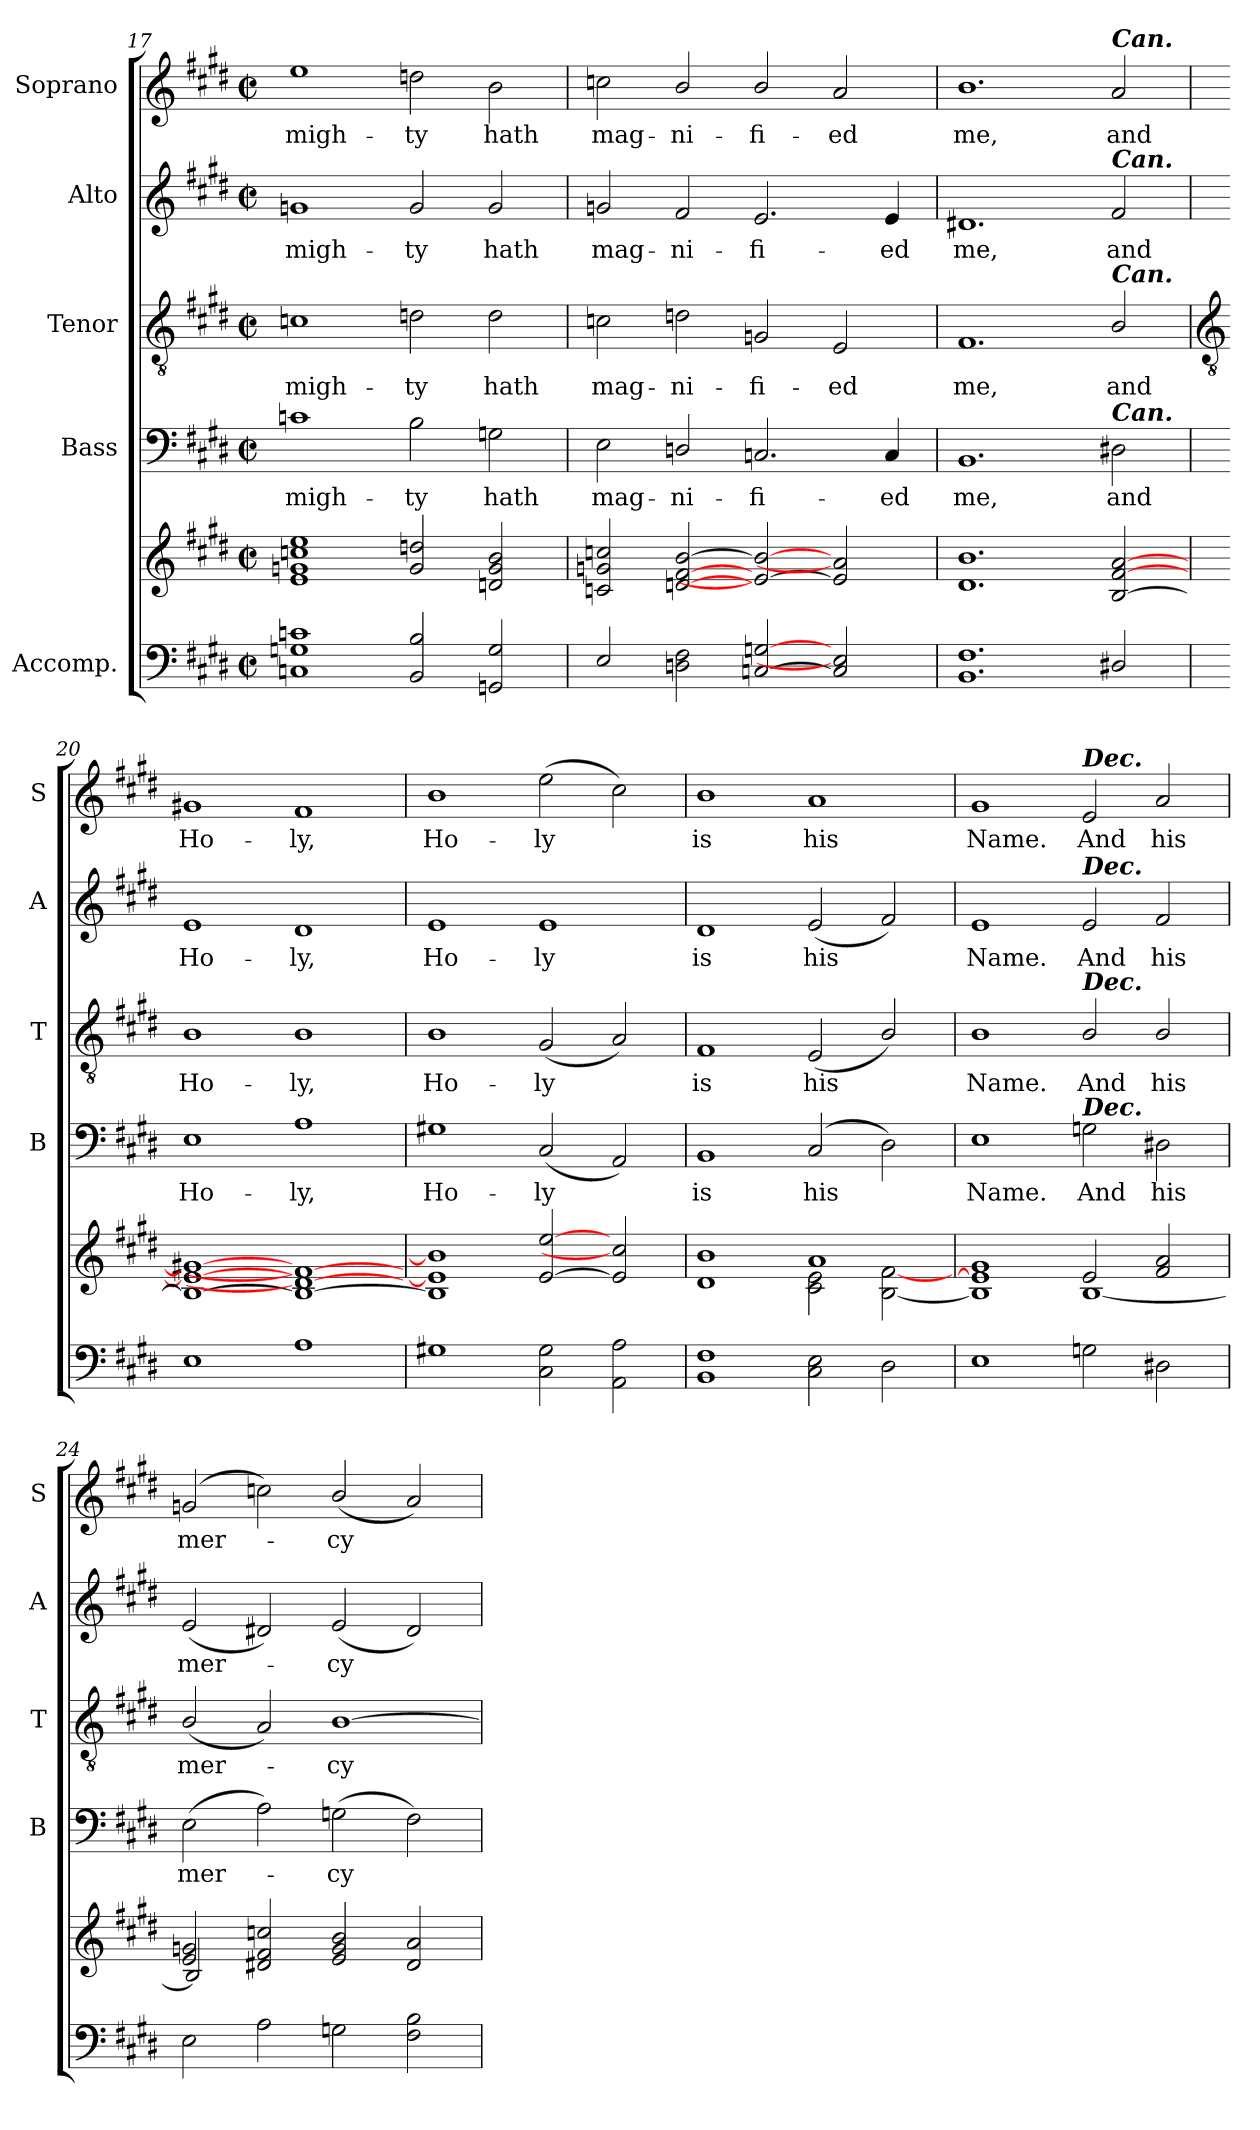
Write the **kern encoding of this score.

**kern	**kern	**dynam	**kern	**text	**kern	**text	**kern	**text	**kern	**text
*part5	*part5	*part5	*part4	*part4	*part3	*part3	*part2	*part2	*part1	*part1
*staff6	*staff5	*staff5/6	*staff4	*staff4	*staff3	*staff3	*staff2	*staff2	*staff1	*staff1
*I"Accomp.	*	*	*I"Bass	*	*I"Tenor	*	*I"Alto	*	*I"Soprano	*
*	*	*	*I'B	*	*I'T	*	*I'A	*	*I'S	*
*clefF4	*clefG2	*	*clefF4	*	*clefGv2	*	*clefG2	*	*clefG2	*
*k[f#c#g#d#]	*k[f#c#g#d#]	*	*k[f#c#g#d#]	*	*k[f#c#g#d#]	*	*k[f#c#g#d#]	*	*k[f#c#g#d#]	*
*E:	*E:	*	*E:	*	*E:	*	*E:	*	*E:	*
*M4/2	*M4/2	*	*M4/2	*	*M4/2	*	*M4/2	*	*M4/2	*
*met(c|)	*met(c|)	*	*met(c|)	*	*met(c|)	*	*met(c|)	*	*met(c|)	*
=17	=17	=17	=17	=17	=17	=17	=17	=17	=17	=17
*^	*^	*	*	*	*	*	*	*	*	*
!	!	!	!	!	!	!LO:LY:b	!	!LO:LY:b	!	!LO:LY:b	!	!LO:LY:b
1Cn 1Gn 1cn	0ryy	1e 1gn 1ccn 1ee	0ryy	.	1cn	migh-	1cn	migh-	1gn	migh-	1ee	migh-
!	!	!	!	!	!	!LO:LY:b	!	!LO:LY:b	!	!LO:LY:b	!	!LO:LY:b
2BB 2B	.	2g 2ddn	.	.	2B	-ty	2dn	-ty	2g	-ty	2ddn	-ty
!	!	!	!	!	!	!LO:LY:b	!	!LO:LY:b	!	!LO:LY:b	!	!LO:LY:b
2GGn 2G	.	2dn 2g 2b	.	.	2Gn	hath	2d	hath	2g	hath	2b	hath
=18	=18	=18	=18	=18	=18	=18	=18	=18	=18	=18	=18	=18
!	!	!	!	!	!	!LO:LY:b	!	!LO:LY:b	!	!LO:LY:b	!	!LO:LY:b
2E	0ryy	2cn 2gn 2ccn	0ryy	.	2E	mag-	2cn	mag-	2gn	mag-	2ccn	mag-
!	!	!	!	!	!	!LO:LY:b	!	!LO:LY:b	!	!LO:LY:b	!	!LO:LY:b
2Dn\ 2F#\	.	[2dn/ [2f#/ [2b/	.	.	2Dn/	-ni-	2dn	-ni-	2f#	-ni-	2b/	-ni-
!	!	!	!	!	!	!LO:LY:b	!	!LO:LY:b	!	!LO:LY:b	!	!LO:LY:b
[2Cn [2Gn	.	2e/_ 2b/_	.	.	2.Cn	-fi-	2Gn	-fi-	2.e	-fi-	2b/	-fi-
!	!	!	!	!	!	!	!	!LO:LY:b	!	!	!	!LO:LY:b
2C] 2E]	.	2e] 2a]	.	.	.	.	2E	-ed	.	.	2a	-ed
!	!	!	!	!	!	!LO:LY:b	!	!	!	!LO:LY:b	!	!
.	.	.	.	.	4C	-ed	.	.	4e	-ed	.	.
=19	=19	=19	=19	=19	=19	=19	=19	=19	=19	=19	=19	=19
!	!	!	!	!	!	!LO:LY:b	!	!LO:LY:b	!	!LO:LY:b	!	!LO:LY:b
1.BB 1.F#	0ryy	1.d# 1.b	0ryy	.	1.BB	me,	1.F#	me,	1.d#X	me,	1.b	me,
!	!	!	!	!	!	!	!	!	!	!	!LO:TX:a:Bi:t=Can.	!
!	!	!	!	!	!	!	!	!	!LO:TX:a:Bi:t=Can.	!	!	!
!	!	!	!	!	!	!	!LO:TX:a:Bi:t=Can.	!	!	!	!	!
!	!	!	!	!	!LO:TX:a:Bi:t=Can.	!	!	!	!	!	!	!
!	!	!	!	!LO:DY:b=2	!	!LO:LY:b	!	!LO:LY:b	!	!LO:LY:b	!	!LO:LY:b
!	!	!	!	!LO:DY:n=1:b	!	!	!	!	!	!	!	!
2D#X	.	[2B [2f# [2a	.	mp mp	2D#X	and	2B/	and	2f#	and	2a	and
!!LO:LB:g=z
=20	=20	=20	=20	=20	=20	=20	=20	=20	=20	=20	=20	=20
*	*	*	*	*	*	*	*clefGv2	*	*	*	*	*
!	!	!	!	!	!	!LO:LY:b	!	!LO:LY:b	!	!LO:LY:b	!	!LO:LY:b
0ryy	1E\	1B_ 1e_ 1g#X_	0ryy	.	1E	Ho-	1B	Ho-	1e	Ho-	1g#X	Ho-
!	!	!	!	!	!	!LO:LY:b	!	!LO:LY:b	!	!LO:LY:b	!	!LO:LY:b
.	1A\	1B_ 1d#_ 1f#_	.	.	1A	-ly,	1B	-ly,	1d#	-ly,	1f#	-ly,
=21	=21	=21	=21	=21	=21	=21	=21	=21	=21	=21	=21	=21
!	!	!	!	!	!	!LO:LY:b	!	!LO:LY:b	!	!LO:LY:b	!	!LO:LY:b
0ryy	1G#X\	1B] 1e] 1b]	0ryy	.	1G#X	Ho-	1B	Ho-	1e	Ho-	1b	Ho-
!	!	!	!	!	!	!LO:LY:b	!	!LO:LY:b	!	!LO:LY:b	!	!LO:LY:b
.	2C#\ 2G#\	[2e [2ee	.	.	(<2C#	-ly	(<2G#	-ly	1e	-ly	(>2ee	-ly
.	2AA\ 2A\	2e] 2cc#]	.	.	2AA)	.	2A/)	.	.	.	2cc#)	.
=22	=22	=22	=22	=22	=22	=22	=22	=22	=22	=22	=22	=22
!	!	!	!	!	!	!LO:LY:b	!	!LO:LY:b	!	!LO:LY:b	!	!LO:LY:b
0ryy	1BB\ 1F#\	1d# 1b	1ryy	.	1BB	is	1F#	is	1d#	is	1b	is
!	!	!	!	!	!	!LO:LY:b	!	!LO:LY:b	!	!LO:LY:b	!	!LO:LY:b
.	2C#\ 2E\	1a	2c#\ 2e\	.	(<2C#	his	(2E	his	(<2e	his	1a	his
.	2D#\	.	[2B\ [2f#\	.	2D#)	.	2B/)	.	2f#)	.	.	.
=23	=23	=23	=23	=23	=23	=23	=23	=23	=23	=23	=23	=23
!	!	!	!	!	!	!LO:LY:b	!	!LO:LY:b	!	!LO:LY:b	!	!LO:LY:b
0ryy	1E\	1g#	1B\] 1e\]	.	1E	Name.	1B	Name.	1e	Name.	1g#	Name.
!	!	!	!	!	!	!	!	!	!	!	!LO:TX:a:Bi:t=Dec.	!
!	!	!	!	!	!	!	!	!	!LO:TX:a:Bi:t=Dec.	!	!	!
!	!	!	!	!	!	!	!LO:TX:a:Bi:t=Dec.	!	!	!	!	!
!	!	!	!	!	!LO:TX:a:Bi:t=Dec.	!	!	!	!	!	!	!
!	!	!	!	!	!	!LO:LY:b	!	!LO:LY:b	!	!LO:LY:b	!	!LO:LY:b
.	2Gn\	2e	[1B\	.	2Gn	And	2B/	And	2e	And	2e	And
!	!	!	!	!	!	!LO:LY:b	!	!LO:LY:b	!	!LO:LY:b	!	!LO:LY:b
.	2D#X\	2f# 2a	.	.	2D#X	his	2B/	his	2f#	his	2a	his
=24	=24	=24	=24	=24	=24	=24	=24	=24	=24	=24	=24	=24
!	!	!	!	!	!	!LO:LY:b	!	!LO:LY:b	!	!LO:LY:b	!	!LO:LY:b
0ryy	2E\	2e 2gn	2B/]	.	(>2E	mer-	(<2B/	mer-	(<2e	mer-	(<2gn	mer-
.	2A\	2d#X 2f# 2ccn	1.ryy	.	2A)	.	2A)	.	2d#X)	.	2ccn)	.
!	!	!	!	!	!	!LO:LY:b	!	!LO:LY:b	!	!LO:LY:b	!	!LO:LY:b
.	2Gn\	2e/ 2g/ 2b/	.	.	(>2Gn	cy	[1B	cy	(<2e	cy	(<2b/	cy
.	2F#\ 2B\	2d# 2a	.	.	2F#)	.	.	.	2d#)	.	2a)	.
*v	*v	*	*	*	*	*	*	*	*	*	*	*
*	*v	*v	*	*	*	*	*	*	*	*	*
=	=	=	=	=	=	=	=	=	=	=
*-	*-	*-	*-	*-	*-	*-	*-	*-	*-	*-
